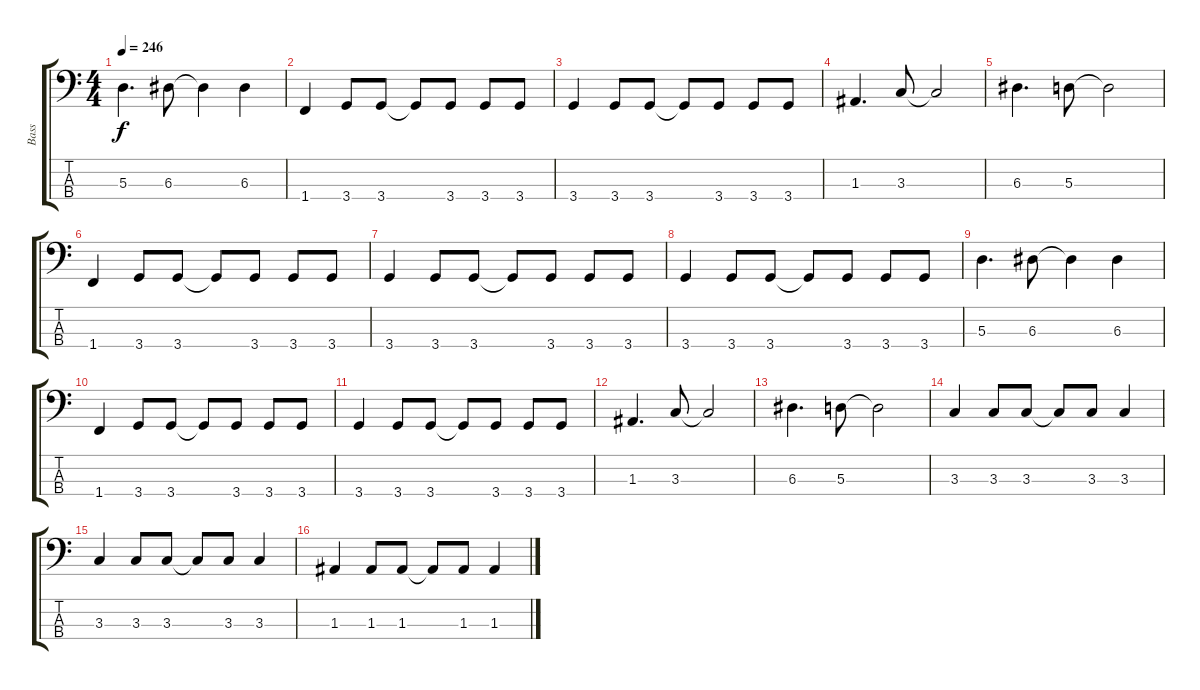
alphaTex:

\track ("Bass" "Bass") {instrument electricbassfinger}
\staff {score tabs}
\tuning (G2 D2 A1 E1) {hide}
\ts (4 4)
\tempo 246
\clef f4
\ks c
5.3.4{d dy f} 6.3.8 6.3{t}.4 6.3.4 |
1.4.4 3.4.8 3.4.8 3.4{t}.8 3.4.8 3.4.8 3.4.8 |
3.4.4 3.4.8 3.4.8 3.4{t}.8 3.4.8 3.4.8 3.4.8 |
1.3.4{d} 3.3.8 3.3{t}.2 |
6.3.4{d} 5.3.8 5.3{t}.2 |
1.4.4 3.4.8 3.4.8 3.4{t}.8 3.4.8 3.4.8 3.4.8 |
3.4.4 3.4.8 3.4.8 3.4{t}.8 3.4.8 3.4.8 3.4.8 |
3.4.4 3.4.8 3.4.8 3.4{t}.8 3.4.8 3.4.8 3.4.8 |
5.3.4{d} 6.3.8 6.3{t}.4 6.3.4 |
1.4.4 3.4.8 3.4.8 3.4{t}.8 3.4.8 3.4.8 3.4.8 |
3.4.4 3.4.8 3.4.8 3.4{t}.8 3.4.8 3.4.8 3.4.8 |
1.3.4{d} 3.3.8 3.3{t}.2 |
6.3.4{d} 5.3.8 5.3{t}.2 |
3.3.4 3.3.8 3.3.8 3.3{t}.8 3.3.8 3.3.4 |
3.3.4 3.3.8 3.3.8 3.3{t}.8 3.3.8 3.3.4 |
1.3.4 1.3.8 1.3.8 1.3{t}.8 1.3.8 1.3.4
